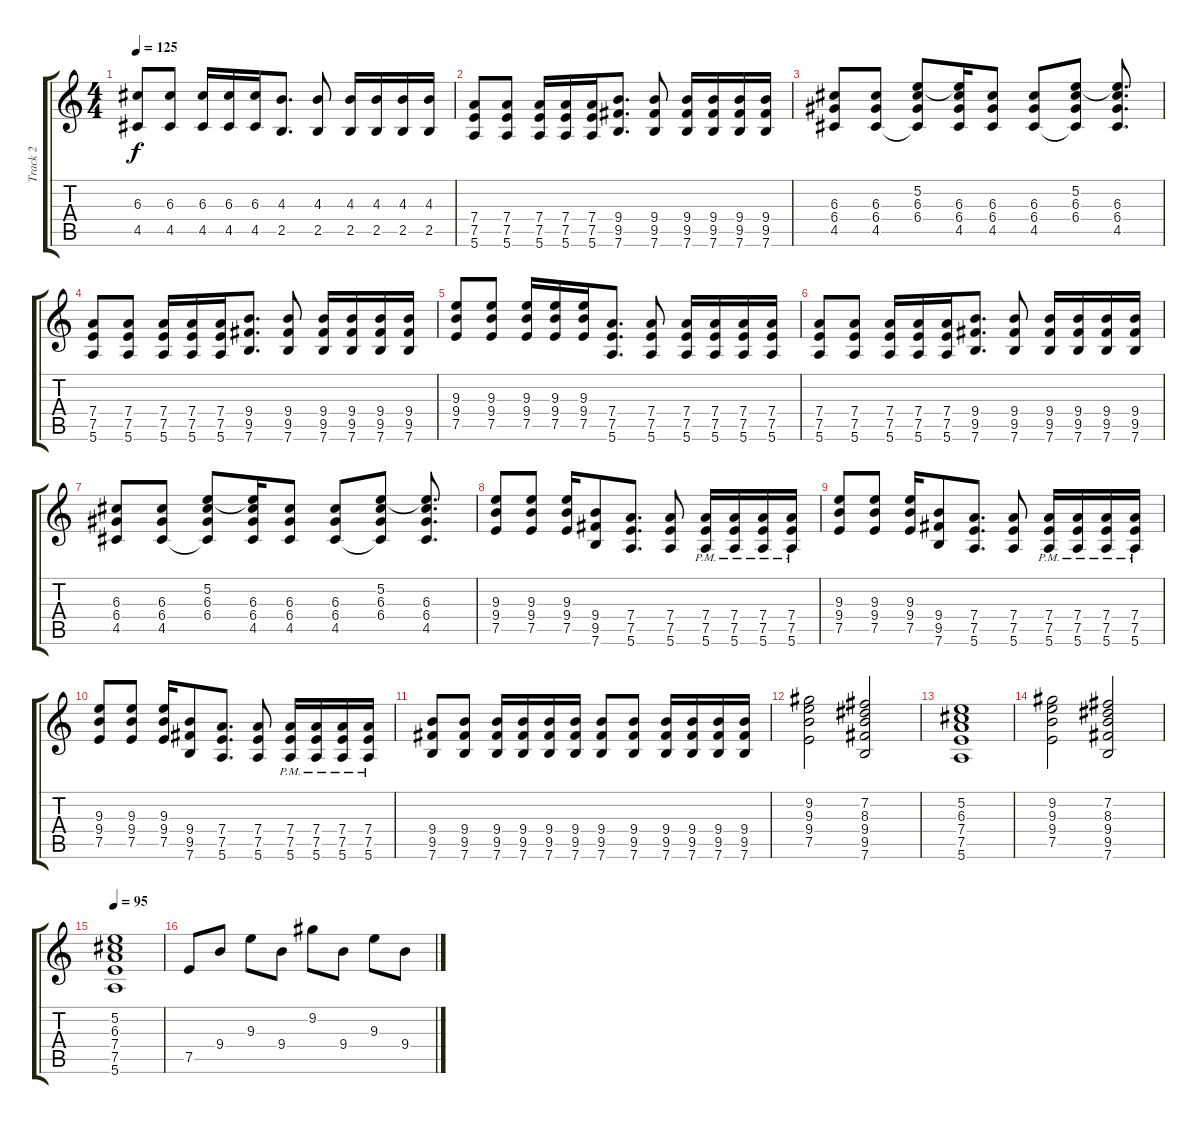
\track ("Track 2" "Track 2") {instrument overdrivenguitar}
\staff {score tabs}
\tuning (E4 B3 G3 D3 A2 E2) {hide}
\ts (4 4)
\tempo 125
\clef g2
\ks c
(6.3 4.5).8{dy f} (6.3 4.5).8 (6.3 4.5).16 (6.3 4.5).16 (6.3 4.5).16 (4.3 2.5).8{d} (4.3 2.5).8 (4.3 2.5).16 (4.3 2.5).16 (4.3 2.5).16 (4.3 2.5).16 |
(7.4 7.5 5.6).8 (7.4 7.5 5.6).8 (7.4 7.5 5.6).16 (7.4 7.5 5.6).16 (7.4 7.5 5.6).16 (9.4 9.5 7.6).8{d} (9.4 9.5 7.6).8 (9.4 9.5 7.6).16 (9.4 9.5 7.6).16 (9.4 9.5 7.6).16 (9.4 9.5 7.6).16 |
(6.3 6.4 4.5).8 (6.3 6.4 4.5).8 (5.2 6.3 6.4 4.5{t}).8 (5.2{t} 6.3 6.4 4.5).16 (6.3 6.4 4.5).8 (6.3 6.4 4.5).8 (5.2 6.3 6.4 4.5{t}).8 (5.2{t} 6.3 6.4 4.5).8{d} |
(7.4 7.5 5.6).8 (7.4 7.5 5.6).8 (7.4 7.5 5.6).16 (7.4 7.5 5.6).16 (7.4 7.5 5.6).16 (9.4 9.5 7.6).8{d} (9.4 9.5 7.6).8 (9.4 9.5 7.6).16 (9.4 9.5 7.6).16 (9.4 9.5 7.6).16 (9.4 9.5 7.6).16 |
(9.3 9.4 7.5).8 (9.3 9.4 7.5).8 (9.3 9.4 7.5).16 (9.3 9.4 7.5).16 (9.3 9.4 7.5).16 (7.4 7.5 5.6).8{d} (7.4 7.5 5.6).8 (7.4 7.5 5.6).16 (7.4 7.5 5.6).16 (7.4 7.5 5.6).16 (7.4 7.5 5.6).16 |
(7.4 7.5 5.6).8 (7.4 7.5 5.6).8 (7.4 7.5 5.6).16 (7.4 7.5 5.6).16 (7.4 7.5 5.6).16 (9.4 9.5 7.6).8{d} (9.4 9.5 7.6).8 (9.4 9.5 7.6).16 (9.4 9.5 7.6).16 (9.4 9.5 7.6).16 (9.4 9.5 7.6).16 |
(6.3 6.4 4.5).8 (6.3 6.4 4.5).8 (5.2 6.3 6.4 4.5{t}).8 (5.2{t} 6.3 6.4 4.5).16 (6.3 6.4 4.5).8 (6.3 6.4 4.5).8 (5.2 6.3 6.4 4.5{t}).8 (5.2{t} 6.3 6.4 4.5).8{d} |
(9.3 9.4 7.5).8 (9.3 9.4 7.5).8 (9.3 9.4 7.5).16 (9.4 9.5 7.6).8 (7.4 7.5 5.6).8{d} (7.4 7.5 5.6).8 (7.4{pm} 7.5{pm} 5.6{pm}).16 (7.4{pm} 7.5{pm} 5.6{pm}).16 (7.4{pm} 7.5{pm} 5.6{pm}).16 (7.4{pm} 7.5{pm} 5.6{pm}).16 |
(9.3 9.4 7.5).8 (9.3 9.4 7.5).8 (9.3 9.4 7.5).16 (9.4 9.5 7.6).8 (7.4 7.5 5.6).8{d} (7.4 7.5 5.6).8 (7.4{pm} 7.5{pm} 5.6{pm}).16 (7.4{pm} 7.5{pm} 5.6{pm}).16 (7.4{pm} 7.5{pm} 5.6{pm}).16 (7.4{pm} 7.5{pm} 5.6{pm}).16 |
(9.3 9.4 7.5).8 (9.3 9.4 7.5).8 (9.3 9.4 7.5).16 (9.4 9.5 7.6).8 (7.4 7.5 5.6).8{d} (7.4 7.5 5.6).8 (7.4{pm} 7.5{pm} 5.6{pm}).16 (7.4{pm} 7.5{pm} 5.6{pm}).16 (7.4{pm} 7.5{pm} 5.6{pm}).16 (7.4{pm} 7.5{pm} 5.6{pm}).16 |
(9.4 9.5 7.6).8 (9.4 9.5 7.6).8 (9.4 9.5 7.6).16 (9.4 9.5 7.6).16 (9.4 9.5 7.6).16 (9.4 9.5 7.6).16 (9.4 9.5 7.6).8 (9.4 9.5 7.6).8 (9.4 9.5 7.6).16 (9.4 9.5 7.6).16 (9.4 9.5 7.6).16 (9.4 9.5 7.6).16 |
(9.2 9.3 9.4 7.5).2 (7.2 8.3 9.4 9.5 7.6).2 |
(5.2 6.3 7.4 7.5 5.6).1 |
(9.2 9.3 9.4 7.5).2 (7.2 8.3 9.4 9.5 7.6).2 |
\tempo 95
(5.2 6.3 7.4 7.5 5.6).1 |
7.5.8{instrument electricguitarclean} 9.4.8 9.3.8 9.4.8 9.2.8 9.4.8 9.3.8 9.4.8
